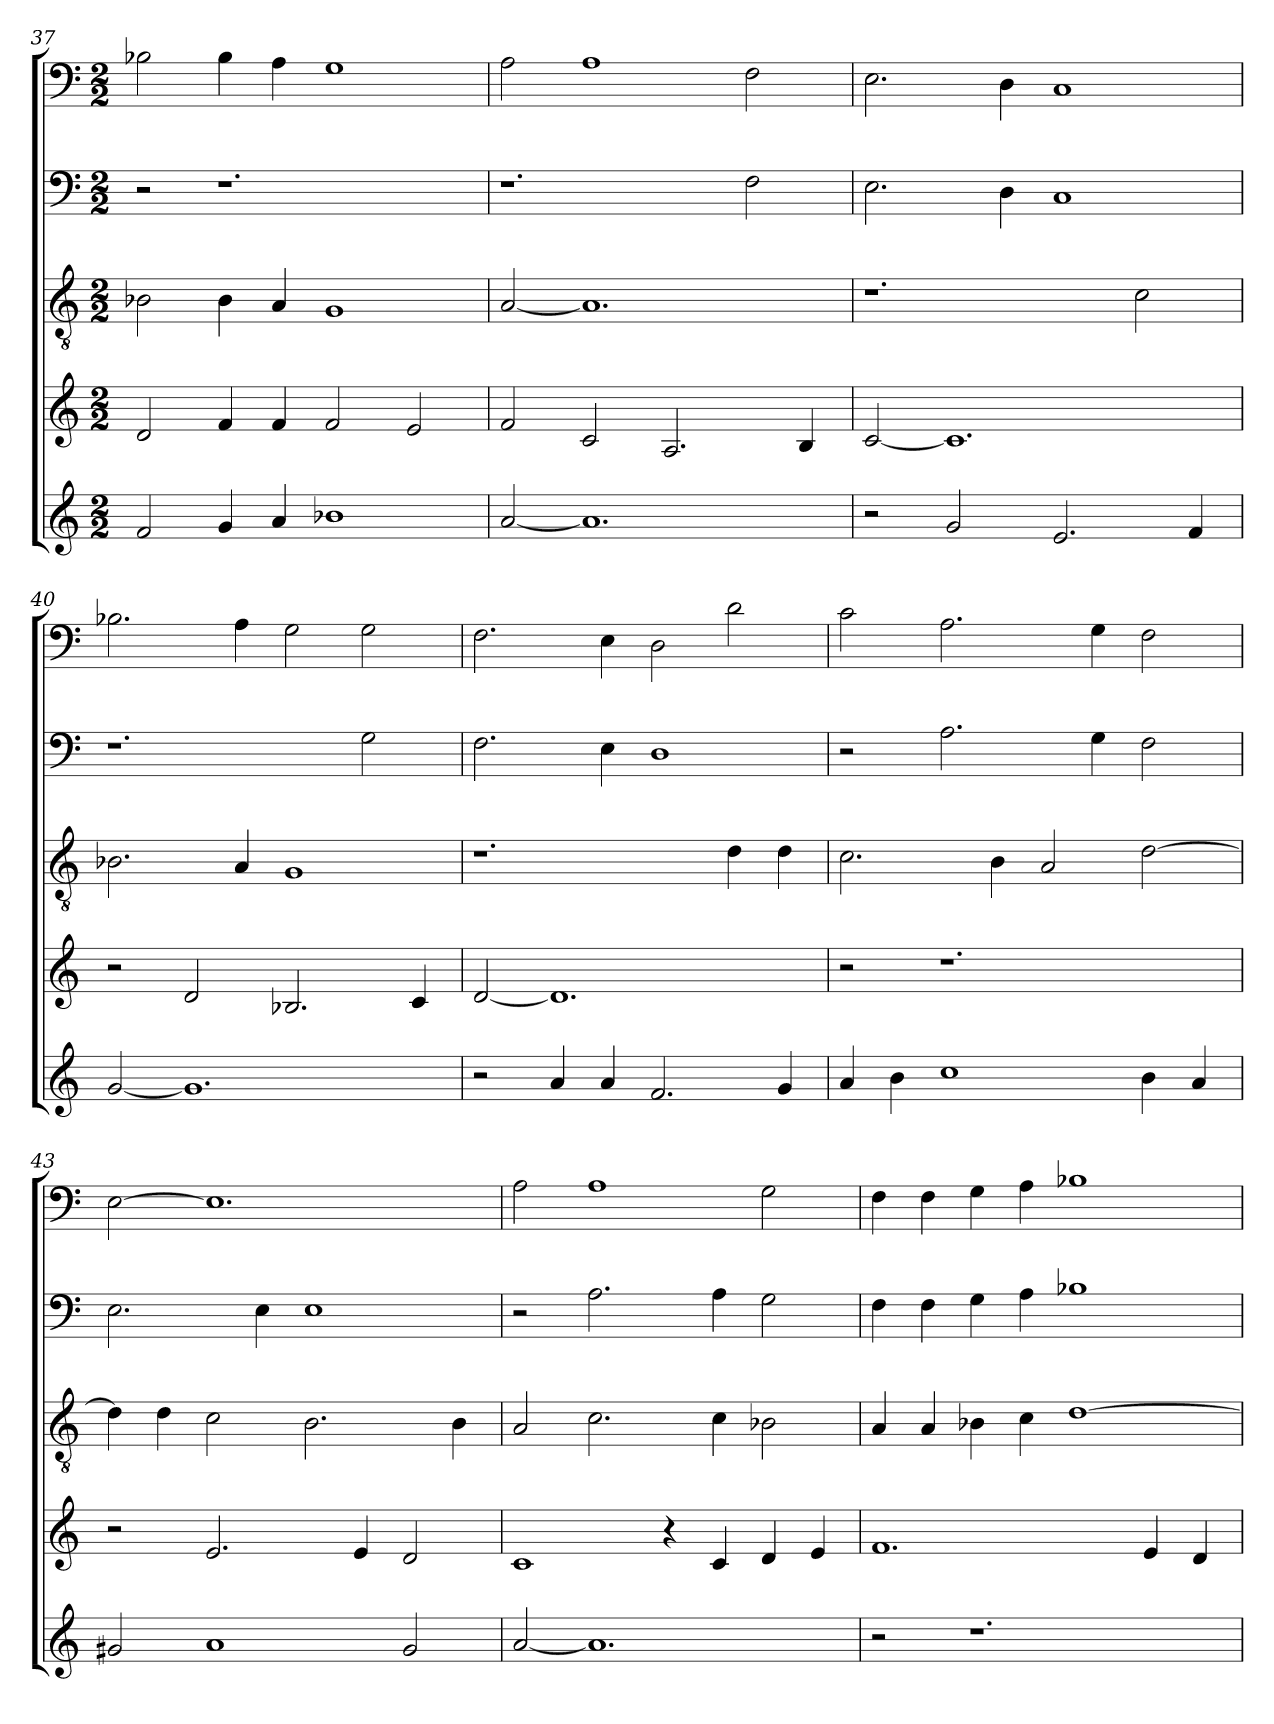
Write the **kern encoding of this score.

**kern	**kern	**kern	**kern	**kern
*part5	*part4	*part3	*part2	*part1
*staff5	*staff4	*staff3	*staff2	*staff1
*	*	*clefGv2	*clefF4	*clefF4
*k[]	*k[]	*k[]	*k[]	*k[]
*a:	*a:	*a:	*a:	*a:
*M2/2	*M2/2	*M2/2	*M2/2	*M2/2
=37	=37	=37	=37	=37
2f	2d	2B-X	2r	2B-X
4g	4f	4B-	1.r	4B-
4a	4f	4A	.	4A
1b-X	2f	1G	.	1G
.	2e	.	.	.
=38	=38	=38	=38	=38
[2a	2f	[2A	1.r	2A
1.a]	2c	1.A]	.	1A
.	2.A	.	.	.
.	.	.	2F	2F
.	4B	.	.	.
=39	=39	=39	=39	=39
2r	[2c	1.r	2.E	2.E
2g	1.c]	.	.	.
.	.	.	4D	4D
2.e	.	.	1C	1C
.	.	2c	.	.
4f	.	.	.	.
=40	=40	=40	=40	=40
[2g	2r	2.B-X	1.r	2.B-X
1.g]	2d	.	.	.
.	.	4A	.	4A
.	2.B-X	1G	.	2G
.	.	.	2G	2G
.	4c	.	.	.
=41	=41	=41	=41	=41
2r	[2d	1.r	2.F	2.F
4a	1.d]	.	.	.
4a	.	.	4E	4E
2.f	.	.	1D	2D
.	.	4d	.	2d
4g	.	4d	.	.
=42	=42	=42	=42	=42
4a	2r	2.c	2r	2c
4b	.	.	.	.
1cc	1.r	.	2.A	2.A
.	.	4B	.	.
.	.	2A	.	.
.	.	.	4G	4G
4b	.	[2d	2F	2F
4a	.	.	.	.
=43	=43	=43	=43	=43
2g#X	2r	4d]	2.E	[2E
.	.	4d	.	.
1a	2.e	2c	.	1.E]
.	.	.	4E	.
.	.	2.B	1E	.
.	4e	.	.	.
2g#	2d	.	.	.
.	.	4B	.	.
=44	=44	=44	=44	=44
[2a	1c	2A	2r	2A
1.a]	.	2.c	2.A	1A
.	4r	.	.	.
.	4c	4c	4A	.
.	4d	2B-X	2G	2G
.	4e	.	.	.
=45	=45	=45	=45	=45
2r	1.f	4A	4F	4F
.	.	4A	4F	4F
1.r	.	4B-X	4G	4G
.	.	4c	4A	4A
.	.	[1d	1B-X	1B-X
.	4e	.	.	.
.	4d	.	.	.
=	=	=	=	=
*-	*-	*-	*-	*-
